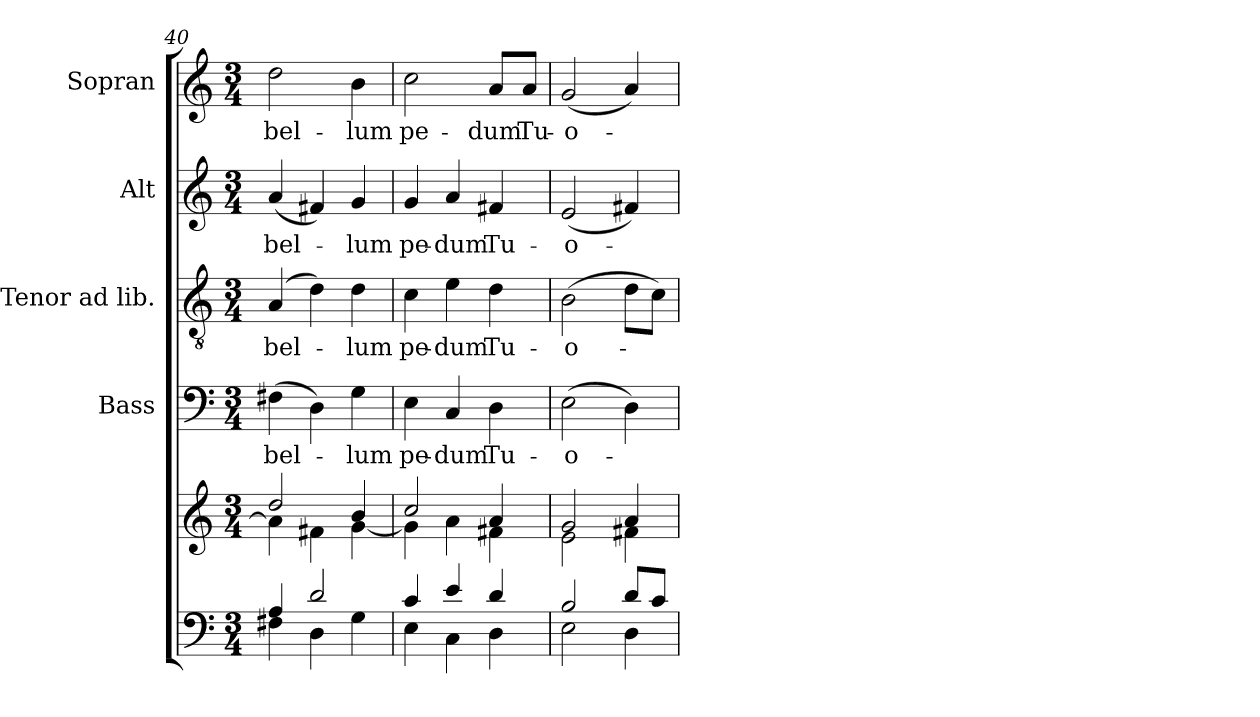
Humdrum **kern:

**kern	**kern	**kern	**text	**kern	**text	**kern	**text	**kern	**text
*part5	*part5	*part4	*part4	*part3	*part3	*part2	*part2	*part1	*part1
*staff6	*staff5	*staff4	*staff4	*staff3	*staff3	*staff2	*staff2	*staff1	*staff1
*	*	*I"Bass	*	*I"Tenor ad lib.	*	*I"Alt	*	*I"Sopran	*
*	*	*I'B.	*	*I'T.	*	*I'A.	*	*I'S.	*
*clefF4	*clefG2	*clefF4	*	*clefGv2	*	*clefG2	*	*clefG2	*
*k[]	*k[]	*k[]	*	*k[]	*	*k[]	*	*k[]	*
*C:	*C:	*C:	*	*C:	*	*C:	*	*C:	*
*M3/4	*M3/4	*M3/4	*	*M3/4	*	*M3/4	*	*M3/4	*
=40	=40	=40	=40	=40	=40	=40	=40	=40	=40
*^	*^	*	*	*	*	*	*	*	*
!	!	!	!	!	!LO:LY:b	!	!LO:LY:b	!	!LO:LY:b	!	!LO:LY:b
4A/	4F#X\	2dd/	4a\]	(>4F#X\	-bel-	(4A/	-bel-	(<4a/	-bel-	2dd\	-bel-
2d/	4D\	.	4f#X\	4D\)	.	4d\)	.	4f#X/)	.	.	.
!	!	!	!	!	!LO:LY:b	!	!LO:LY:b	!	!LO:LY:b	!	!LO:LY:b
.	4G\	4b/	[<4g\	4G\	-lum	4d\	-lum	4g/	-lum	4b\	-lum
=41	=41	=41	=41	=41	=41	=41	=41	=41	=41	=41	=41
!	!	!	!	!	!LO:LY:b	!	!LO:LY:b	!	!LO:LY:b	!	!LO:LY:b
4c/	4E\	2cc/	4g\]	4E\	pe-	4c\	pe-	4g/	pe-	2cc\	pe-
!	!	!	!	!	!LO:LY:b	!	!LO:LY:b	!	!LO:LY:b	!	!
4e/	4C\	.	4a\	4C/	-dum	4e\	-dum	4a/	-dum	.	.
!	!	!	!	!	!LO:LY:b	!	!LO:LY:b	!	!LO:LY:b	!	!LO:LY:b
4d/	4D\	4a/	4f#X\	4D\	Tu-	4d\	Tu-	4f#X/	Tu-	8a/L	-dum
!	!	!	!	!	!	!	!	!	!	!	!LO:LY:b
.	.	.	.	.	.	.	.	.	.	8a/J	Tu-
=42	=42	=42	=42	=42	=42	=42	=42	=42	=42	=42	=42
!	!	!	!	!	!LO:LY:b	!	!LO:LY:b	!	!LO:LY:b	!	!LO:LY:b
2B/	2E\	2g/	2e\	(>2E\	-o-	(>2B\	-o-	(<2e/	-o-	(<2g/	-o-
8d/L	4D\	4a/	4f#X\	4D\)	.	8d\L	.	4f#X/)	.	4a/)	.
8c/J	.	.	.	.	.	8c\J)	.	.	.	.	.
*v	*v	*	*	*	*	*	*	*	*	*	*
*	*v	*v	*	*	*	*	*	*	*	*
=	=	=	=	=	=	=	=	=	=
*-	*-	*-	*-	*-	*-	*-	*-	*-	*-
